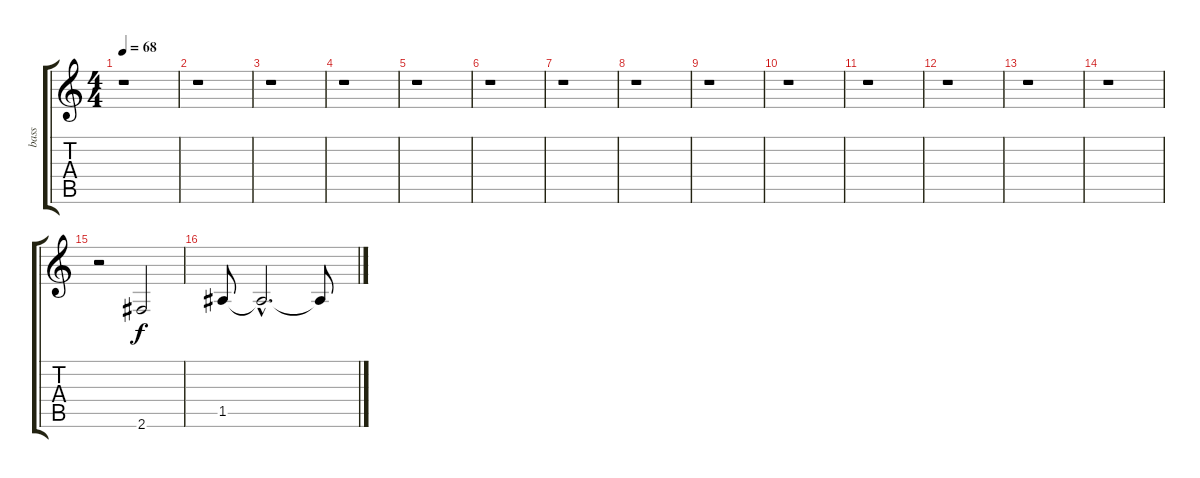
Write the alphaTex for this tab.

\track ("bass" "bass") {instrument electricbassfinger}
\staff {score tabs}
\tuning (E4 B3 G3 D3 A2 E2) {hide}
\ts (4 4)
\tempo 68
\clef g2
\ks c
r.1{dy f instrument electricbassfinger} |
r.1 |
r.1 |
r.1 |
r.1 |
r.1 |
r.1 |
r.1 |
r.1 |
r.1 |
r.1 |
r.1 |
r.1 |
r.1 |
r.2 2.6.2 |
1.5.8 1.5{hac t}.2{d} 1.5{t}.8
